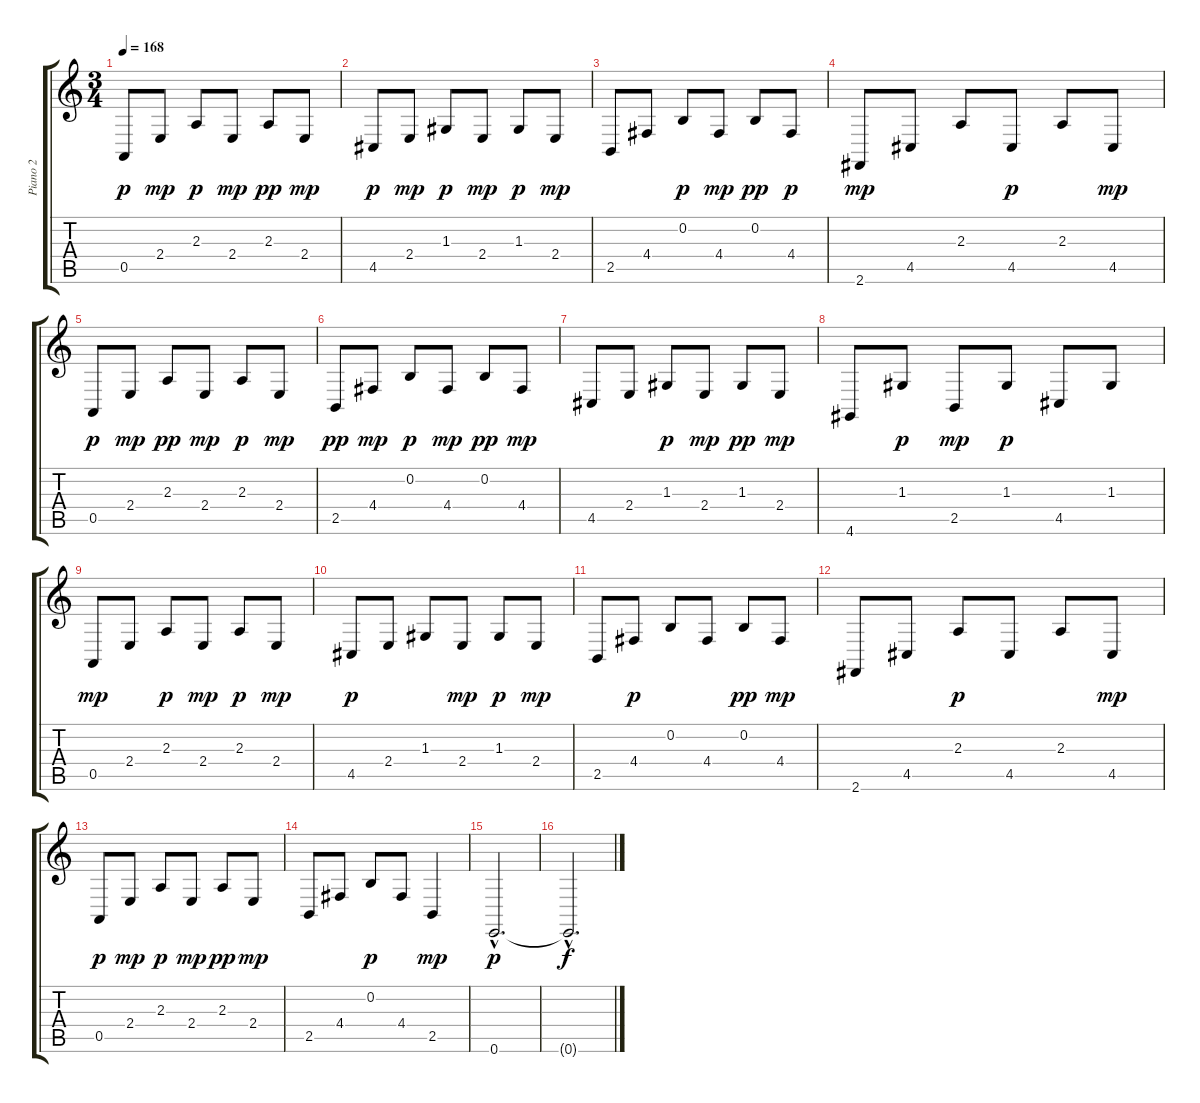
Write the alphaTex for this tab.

\track ("Piano 2" "Piano 2") {instrument acousticgrandpiano}
\staff {score tabs}
\tuning (E4 B3 G3 D3 A2 E2) {hide}
\ts (3 4)
\tempo 168
\clef g2
\ks c
0.5.8{dy p} 2.4.8{dy mp} 2.3.8{dy p} 2.4.8{dy mp} 2.3.8{dy pp} 2.4.8{dy mp} |
4.5.8{dy p} 2.4.8{dy mp} 1.3.8{dy p} 2.4.8{dy mp} 1.3.8{dy p} 2.4.8{dy mp} |
2.5.8 4.4.8 0.2.8{dy p} 4.4.8{dy mp} 0.2.8{dy pp} 4.4.8{dy p} |
2.6.8{dy mp} 4.5.8 2.3.8 4.5.8{dy p} 2.3.8 4.5.8{dy mp} |
0.5.8{dy p} 2.4.8{dy mp} 2.3.8{dy pp} 2.4.8{dy mp} 2.3.8{dy p} 2.4.8{dy mp} |
2.5.8{dy pp} 4.4.8{dy mp} 0.2.8{dy p} 4.4.8{dy mp} 0.2.8{dy pp} 4.4.8{dy mp} |
4.5.8 2.4.8 1.3.8{dy p} 2.4.8{dy mp} 1.3.8{dy pp} 2.4.8{dy mp} |
4.6.8 1.3.8{dy p} 2.5.8{dy mp} 1.3.8{dy p} 4.5.8 1.3.8 |
0.5.8{dy mp} 2.4.8 2.3.8{dy p} 2.4.8{dy mp} 2.3.8{dy p} 2.4.8{dy mp} |
4.5.8{dy p} 2.4.8 1.3.8 2.4.8{dy mp} 1.3.8{dy p} 2.4.8{dy mp} |
2.5.8 4.4.8{dy p} 0.2.8 4.4.8 0.2.8{dy pp} 4.4.8{dy mp} |
2.6.8 4.5.8 2.3.8{dy p} 4.5.8 2.3.8 4.5.8{dy mp} |
0.5.8{dy p} 2.4.8{dy mp} 2.3.8{dy p} 2.4.8{dy mp} 2.3.8{dy pp} 2.4.8{dy mp} |
2.5.8 4.4.8 0.2.8{dy p} 4.4.8 2.5.4{dy mp} |
0.6{hac}.2{d dy p} |
0.6{hac t}.2{d dy f}
